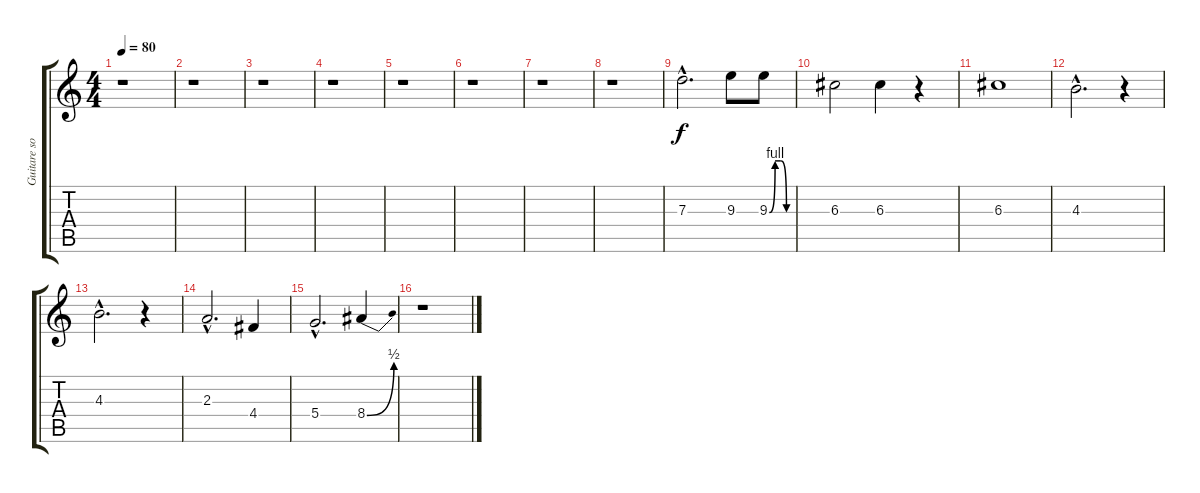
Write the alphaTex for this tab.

\track ("Guitare solo 2" "Guitare so") {instrument overdrivenguitar}
\staff {score tabs}
\tuning (E4 B3 G3 D3 A2 E2) {hide}
\ts (4 4)
\tempo 80
\clef g2
\ks c
r.1{dy f} |
r.1 |
r.1 |
r.1 |
r.1 |
r.1 |
r.1 |
r.1 |
7.3{hac}.2{d} 9.3.8 9.3{be (custom 0 0 15 4 30 4 45 0 60 0)}.8 |
6.3.2 6.3.4 r.4 |
6.3.1 |
4.3{hac}.2{d} r.4 |
4.3{hac}.2{d} r.4 |
2.3{hac}.2{d} 4.4.4 |
5.4{hac}.2{d} 8.4{be (bend 0 0 60 2)}.4 |
r.1
